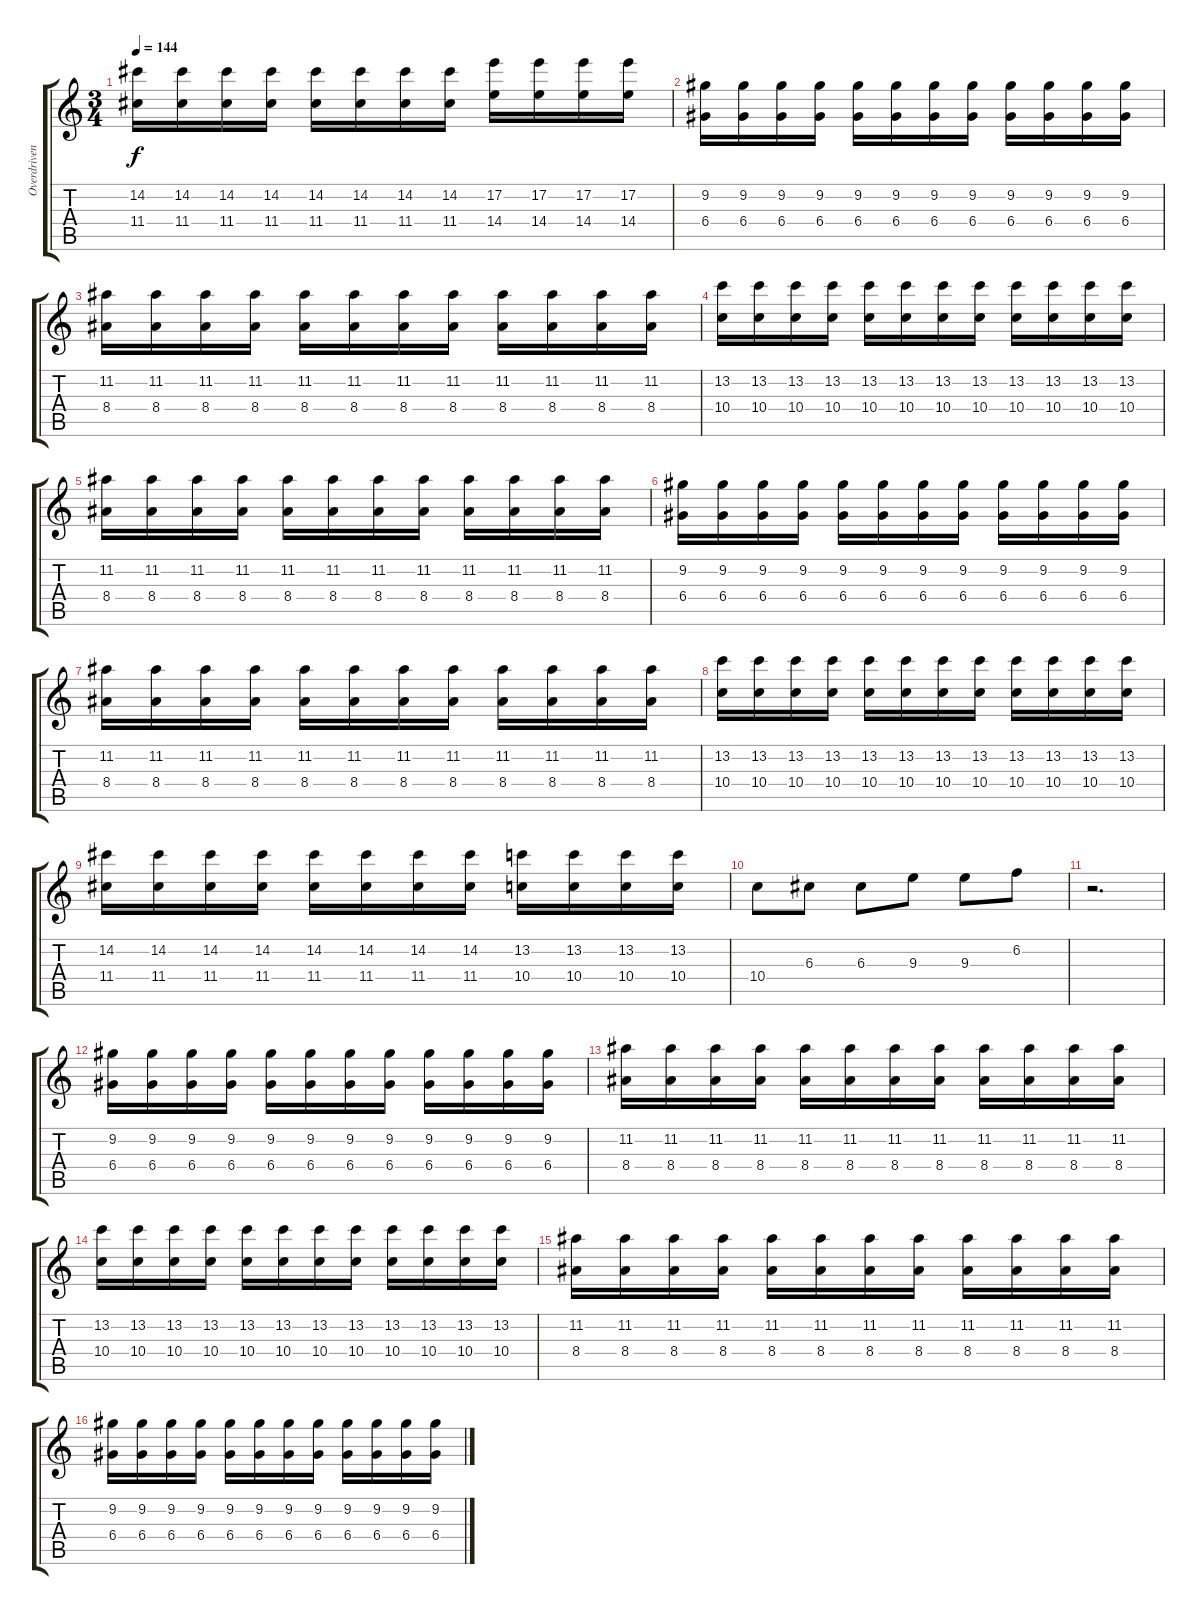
\track ("Overdriven Guitar" "Overdriven") {instrument overdrivenguitar}
\staff {score tabs}
\tuning (E4 B3 G3 D3 A2 E2) {hide}
\ts (3 4)
\tempo 144
\clef g2
\ks c
(14.2 11.4).16{dy f} (14.2 11.4).16 (14.2 11.4).16 (14.2 11.4).16 (14.2 11.4).16 (14.2 11.4).16 (14.2 11.4).16 (14.2 11.4).16 (17.2 14.4).16 (17.2 14.4).16 (17.2 14.4).16 (17.2 14.4).16 |
(9.2 6.4).16 (9.2 6.4).16 (9.2 6.4).16 (9.2 6.4).16 (9.2 6.4).16 (9.2 6.4).16 (9.2 6.4).16 (9.2 6.4).16 (9.2 6.4).16 (9.2 6.4).16 (9.2 6.4).16 (9.2 6.4).16 |
(11.2 8.4).16 (11.2 8.4).16 (11.2 8.4).16 (11.2 8.4).16 (11.2 8.4).16 (11.2 8.4).16 (11.2 8.4).16 (11.2 8.4).16 (11.2 8.4).16 (11.2 8.4).16 (11.2 8.4).16 (11.2 8.4).16 |
(13.2 10.4).16 (13.2 10.4).16 (13.2 10.4).16 (13.2 10.4).16 (13.2 10.4).16 (13.2 10.4).16 (13.2 10.4).16 (13.2 10.4).16 (13.2 10.4).16 (13.2 10.4).16 (13.2 10.4).16 (13.2 10.4).16 |
(11.2 8.4).16 (11.2 8.4).16 (11.2 8.4).16 (11.2 8.4).16 (11.2 8.4).16 (11.2 8.4).16 (11.2 8.4).16 (11.2 8.4).16 (11.2 8.4).16 (11.2 8.4).16 (11.2 8.4).16 (11.2 8.4).16 |
(9.2 6.4).16 (9.2 6.4).16 (9.2 6.4).16 (9.2 6.4).16 (9.2 6.4).16 (9.2 6.4).16 (9.2 6.4).16 (9.2 6.4).16 (9.2 6.4).16 (9.2 6.4).16 (9.2 6.4).16 (9.2 6.4).16 |
(11.2 8.4).16 (11.2 8.4).16 (11.2 8.4).16 (11.2 8.4).16 (11.2 8.4).16 (11.2 8.4).16 (11.2 8.4).16 (11.2 8.4).16 (11.2 8.4).16 (11.2 8.4).16 (11.2 8.4).16 (11.2 8.4).16 |
(13.2 10.4).16 (13.2 10.4).16 (13.2 10.4).16 (13.2 10.4).16 (13.2 10.4).16 (13.2 10.4).16 (13.2 10.4).16 (13.2 10.4).16 (13.2 10.4).16 (13.2 10.4).16 (13.2 10.4).16 (13.2 10.4).16 |
(14.2 11.4).16 (14.2 11.4).16 (14.2 11.4).16 (14.2 11.4).16 (14.2 11.4).16 (14.2 11.4).16 (14.2 11.4).16 (14.2 11.4).16 (13.2 10.4).16 (13.2 10.4).16 (13.2 10.4).16 (13.2 10.4).16 |
10.4.8 6.3.8 6.3.8 9.3.8 9.3.8 6.2.8 |
r.2{d} |
(9.2 6.4).16 (9.2 6.4).16 (9.2 6.4).16 (9.2 6.4).16 (9.2 6.4).16 (9.2 6.4).16 (9.2 6.4).16 (9.2 6.4).16 (9.2 6.4).16 (9.2 6.4).16 (9.2 6.4).16 (9.2 6.4).16 |
(11.2 8.4).16 (11.2 8.4).16 (11.2 8.4).16 (11.2 8.4).16 (11.2 8.4).16 (11.2 8.4).16 (11.2 8.4).16 (11.2 8.4).16 (11.2 8.4).16 (11.2 8.4).16 (11.2 8.4).16 (11.2 8.4).16 |
(13.2 10.4).16 (13.2 10.4).16 (13.2 10.4).16 (13.2 10.4).16 (13.2 10.4).16 (13.2 10.4).16 (13.2 10.4).16 (13.2 10.4).16 (13.2 10.4).16 (13.2 10.4).16 (13.2 10.4).16 (13.2 10.4).16 |
(11.2 8.4).16 (11.2 8.4).16 (11.2 8.4).16 (11.2 8.4).16 (11.2 8.4).16 (11.2 8.4).16 (11.2 8.4).16 (11.2 8.4).16 (11.2 8.4).16 (11.2 8.4).16 (11.2 8.4).16 (11.2 8.4).16 |
(9.2 6.4).16 (9.2 6.4).16 (9.2 6.4).16 (9.2 6.4).16 (9.2 6.4).16 (9.2 6.4).16 (9.2 6.4).16 (9.2 6.4).16 (9.2 6.4).16 (9.2 6.4).16 (9.2 6.4).16 (9.2 6.4).16
